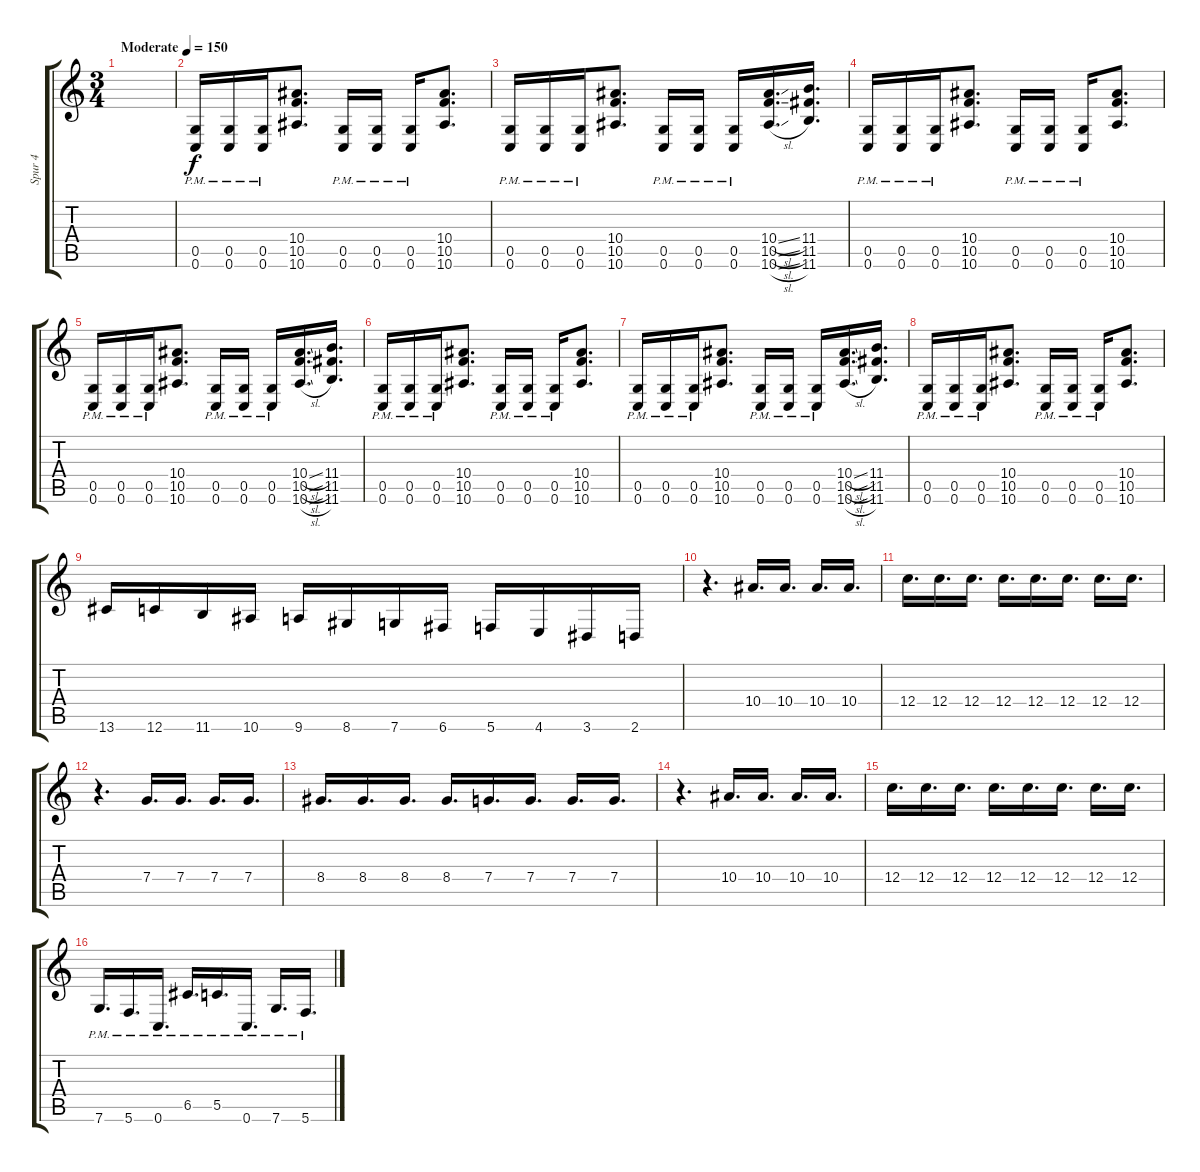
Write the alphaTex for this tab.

\track ("Spur 4" "Spur 4") {instrument distortionguitar}
\staff {score tabs}
\tuning (D4 A3 F3 C3 G2 C2) {hide}
\ts (3 4)
\tempo (150 "Moderate")
\clef g2
\ks c
|
(0.5{pm} 0.6{pm}).16 (0.5{pm} 0.6{pm}).16 (0.5{pm} 0.6{pm}).16 (10.4 10.5 10.6).8{d} (0.5{pm} 0.6{pm}).16 (0.5{pm} 0.6{pm}).16 (0.5{pm} 0.6{pm}).16 (10.4 10.5 10.6).8{d} |
(0.5{pm} 0.6{pm}).16 (0.5{pm} 0.6{pm}).16 (0.5{pm} 0.6{pm}).16 (10.4 10.5 10.6).8{d} (0.5{pm} 0.6{pm}).16 (0.5{pm} 0.6{pm}).16 (0.5{pm} 0.6{pm}).16 (10.4{sl} 10.5{sl} 10.6{sl}).16{d} (11.4 11.5 11.6).16{d} |
(0.5{pm} 0.6{pm}).16 (0.5{pm} 0.6{pm}).16 (0.5{pm} 0.6{pm}).16 (10.4 10.5 10.6).8{d} (0.5{pm} 0.6{pm}).16 (0.5{pm} 0.6{pm}).16 (0.5{pm} 0.6{pm}).16 (10.4 10.5 10.6).8{d} |
(0.5{pm} 0.6{pm}).16 (0.5{pm} 0.6{pm}).16 (0.5{pm} 0.6{pm}).16 (10.4 10.5 10.6).8{d} (0.5{pm} 0.6{pm}).16 (0.5{pm} 0.6{pm}).16 (0.5{pm} 0.6{pm}).16 (10.4{sl} 10.5{sl} 10.6{sl}).16{d} (11.4 11.5 11.6).16{d} |
(0.5{pm} 0.6{pm}).16 (0.5{pm} 0.6{pm}).16 (0.5{pm} 0.6{pm}).16 (10.4 10.5 10.6).8{d} (0.5{pm} 0.6{pm}).16 (0.5{pm} 0.6{pm}).16 (0.5{pm} 0.6{pm}).16 (10.4 10.5 10.6).8{d} |
(0.5{pm} 0.6{pm}).16 (0.5{pm} 0.6{pm}).16 (0.5{pm} 0.6{pm}).16 (10.4 10.5 10.6).8{d} (0.5{pm} 0.6{pm}).16 (0.5{pm} 0.6{pm}).16 (0.5{pm} 0.6{pm}).16 (10.4{sl} 10.5{sl} 10.6{sl}).16{d} (11.4 11.5 11.6).16{d} |
(0.5{pm} 0.6{pm}).16 (0.5{pm} 0.6{pm}).16 (0.5{pm} 0.6{pm}).16 (10.4 10.5 10.6).8{d} (0.5{pm} 0.6{pm}).16 (0.5{pm} 0.6{pm}).16 (0.5{pm} 0.6{pm}).16 (10.4 10.5 10.6).8{d} |
13.6.16 12.6.16 11.6.16 10.6.16 9.6.16 8.6.16 7.6.16 6.6.16 5.6.16 4.6.16 3.6.16 2.6.16 |
r.4{d} 10.4.16{d} 10.4.16{d} 10.4.16{d} 10.4.16{d} |
12.4.16{d} 12.4.16{d} 12.4.16{d} 12.4.16{d} 12.4.16{d} 12.4.16{d} 12.4.16{d} 12.4.16{d} |
r.4{d} 7.4.16{d} 7.4.16{d} 7.4.16{d} 7.4.16{d} |
8.4.16{d} 8.4.16{d} 8.4.16{d} 8.4.16{d} 7.4.16{d} 7.4.16{d} 7.4.16{d} 7.4.16{d} |
r.4{d} 10.4.16{d} 10.4.16{d} 10.4.16{d} 10.4.16{d} |
12.4.16{d} 12.4.16{d} 12.4.16{d} 12.4.16{d} 12.4.16{d} 12.4.16{d} 12.4.16{d} 12.4.16{d} |
7.6{pm}.16{d} 5.6{pm}.16{d} 0.6{pm}.16{d} 6.5{pm}.16{d} 5.5{pm}.16{d} 0.6{pm}.16{d} 7.6{pm}.16{d} 5.6{pm}.16{d}
